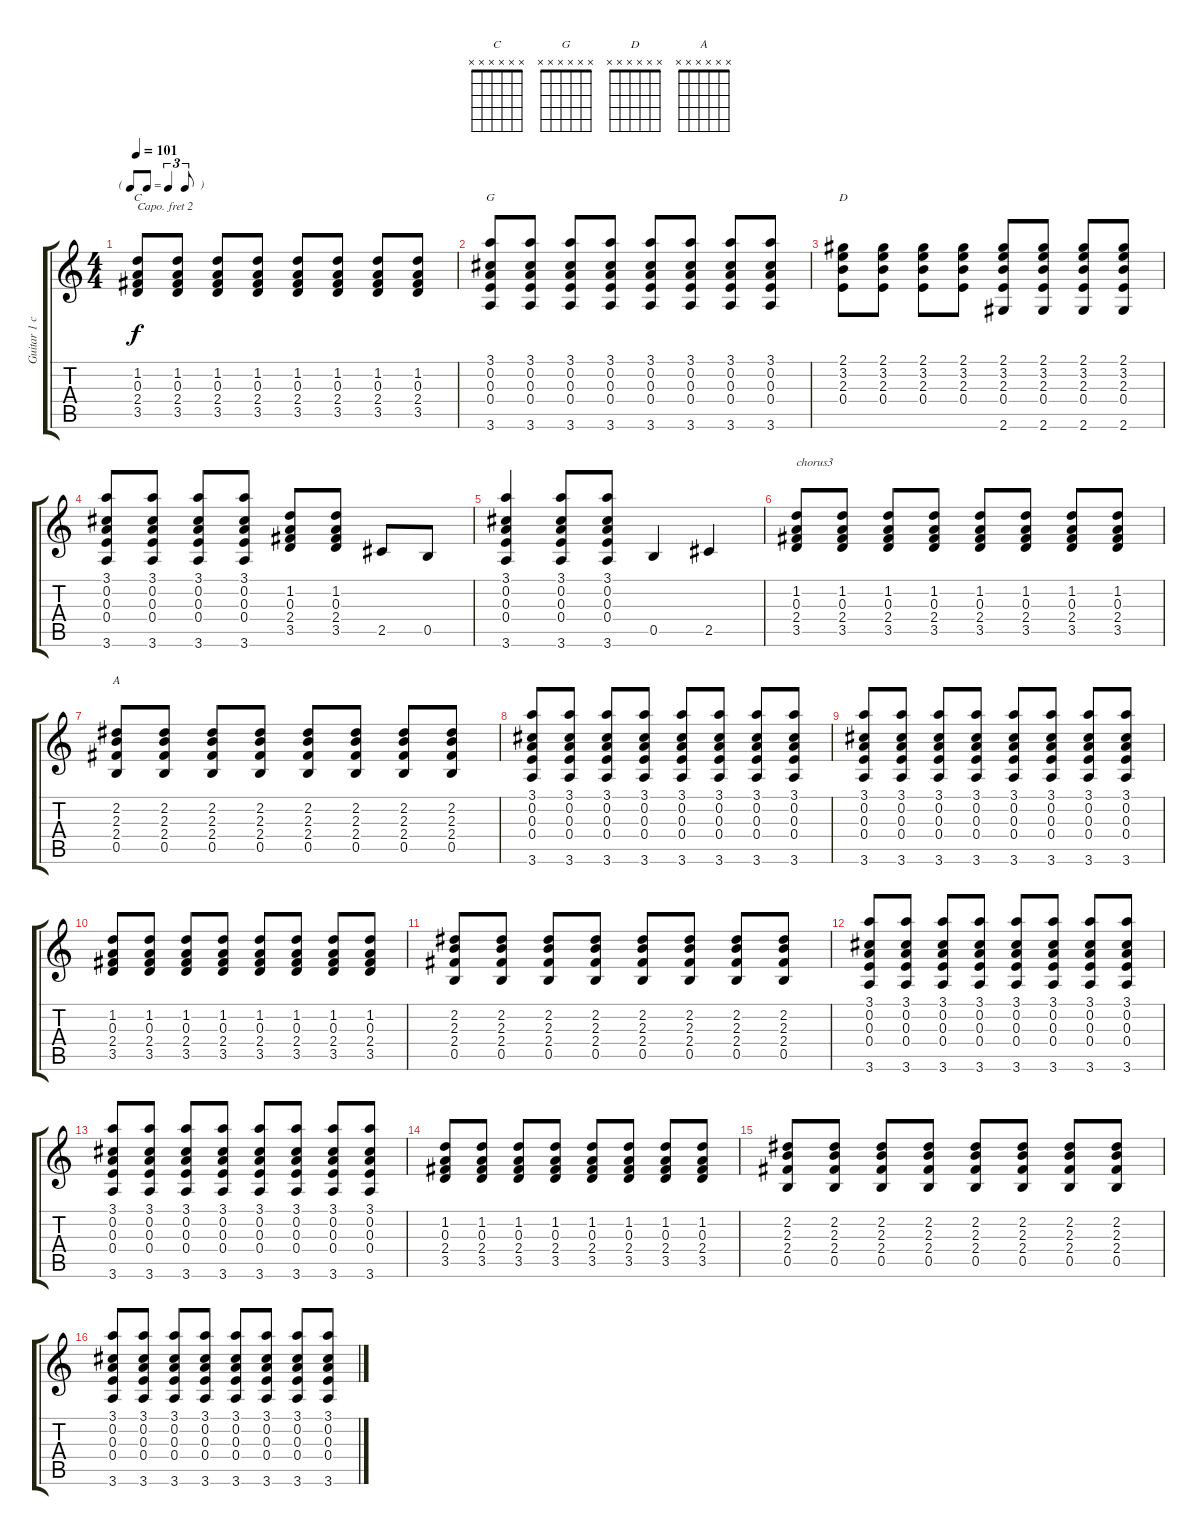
\track ("Guitar 1 capo 2" "Guitar 1 c") {instrument acousticguitarsteel}
\staff {score tabs}
\capo 2
\tuning (E4 B3 G3 D3 A2 E2) {hide}
\chord ("C" x x x x x x) {firstfret 0}
\chord ("G" x x x x x x) {firstfret 0}
\chord ("D" x x x x x x) {firstfret 0}
\chord ("A" x x x x x x) {firstfret 0}
\ts (4 4)
\tf triplet8th
\tempo 101
\clef g2
\ks c
(1.2 0.3 2.4 3.5).8{ch "C" dy f} (1.2 0.3 2.4 3.5).8 (1.2 0.3 2.4 3.5).8 (1.2 0.3 2.4 3.5).8 (1.2 0.3 2.4 3.5).8 (1.2 0.3 2.4 3.5).8 (1.2 0.3 2.4 3.5).8 (1.2 0.3 2.4 3.5).8 |
(3.1 0.2 0.3 0.4 3.6).8{ch "G"} (3.1 0.2 0.3 0.4 3.6).8 (3.1 0.2 0.3 0.4 3.6).8 (3.1 0.2 0.3 0.4 3.6).8 (3.1 0.2 0.3 0.4 3.6).8 (3.1 0.2 0.3 0.4 3.6).8 (3.1 0.2 0.3 0.4 3.6).8 (3.1 0.2 0.3 0.4 3.6).8 |
(2.1 3.2 2.3 0.4).8{ch "D"} (2.1 3.2 2.3 0.4).8 (2.1 3.2 2.3 0.4).8 (2.1 3.2 2.3 0.4).8 (2.1 3.2 2.3 0.4 2.6).8 (2.1 3.2 2.3 0.4 2.6).8 (2.1 3.2 2.3 0.4 2.6).8 (2.1 3.2 2.3 0.4 2.6).8 |
(3.1 0.2 0.3 0.4 3.6).8 (3.1 0.2 0.3 0.4 3.6).8 (3.1 0.2 0.3 0.4 3.6).8 (3.1 0.2 0.3 0.4 3.6).8 (1.2 0.3 2.4 3.5).8 (1.2 0.3 2.4 3.5).8 2.5.8 0.5.8 |
(3.1 0.2 0.3 0.4 3.6).4 (3.1 0.2 0.3 0.4 3.6).8 (3.1 0.2 0.3 0.4 3.6).8 0.5.4 2.5.4 |
(1.2 0.3 2.4 3.5).8{txt "chorus3"} (1.2 0.3 2.4 3.5).8 (1.2 0.3 2.4 3.5).8 (1.2 0.3 2.4 3.5).8 (1.2 0.3 2.4 3.5).8 (1.2 0.3 2.4 3.5).8 (1.2 0.3 2.4 3.5).8 (1.2 0.3 2.4 3.5).8 |
(2.2 2.3 2.4 0.5).8{ch "A"} (2.2 2.3 2.4 0.5).8 (2.2 2.3 2.4 0.5).8 (2.2 2.3 2.4 0.5).8 (2.2 2.3 2.4 0.5).8 (2.2 2.3 2.4 0.5).8 (2.2 2.3 2.4 0.5).8 (2.2 2.3 2.4 0.5).8 |
(3.1 0.2 0.3 0.4 3.6).8 (3.1 0.2 0.3 0.4 3.6).8 (3.1 0.2 0.3 0.4 3.6).8 (3.1 0.2 0.3 0.4 3.6).8 (3.1 0.2 0.3 0.4 3.6).8 (3.1 0.2 0.3 0.4 3.6).8 (3.1 0.2 0.3 0.4 3.6).8 (3.1 0.2 0.3 0.4 3.6).8 |
(3.1 0.2 0.3 0.4 3.6).8 (3.1 0.2 0.3 0.4 3.6).8 (3.1 0.2 0.3 0.4 3.6).8 (3.1 0.2 0.3 0.4 3.6).8 (3.1 0.2 0.3 0.4 3.6).8 (3.1 0.2 0.3 0.4 3.6).8 (3.1 0.2 0.3 0.4 3.6).8 (3.1 0.2 0.3 0.4 3.6).8 |
(1.2 0.3 2.4 3.5).8 (1.2 0.3 2.4 3.5).8 (1.2 0.3 2.4 3.5).8 (1.2 0.3 2.4 3.5).8 (1.2 0.3 2.4 3.5).8 (1.2 0.3 2.4 3.5).8 (1.2 0.3 2.4 3.5).8 (1.2 0.3 2.4 3.5).8 |
(2.2 2.3 2.4 0.5).8 (2.2 2.3 2.4 0.5).8 (2.2 2.3 2.4 0.5).8 (2.2 2.3 2.4 0.5).8 (2.2 2.3 2.4 0.5).8 (2.2 2.3 2.4 0.5).8 (2.2 2.3 2.4 0.5).8 (2.2 2.3 2.4 0.5).8 |
(3.1 0.2 0.3 0.4 3.6).8 (3.1 0.2 0.3 0.4 3.6).8 (3.1 0.2 0.3 0.4 3.6).8 (3.1 0.2 0.3 0.4 3.6).8 (3.1 0.2 0.3 0.4 3.6).8 (3.1 0.2 0.3 0.4 3.6).8 (3.1 0.2 0.3 0.4 3.6).8 (3.1 0.2 0.3 0.4 3.6).8 |
(3.1 0.2 0.3 0.4 3.6).8 (3.1 0.2 0.3 0.4 3.6).8 (3.1 0.2 0.3 0.4 3.6).8 (3.1 0.2 0.3 0.4 3.6).8 (3.1 0.2 0.3 0.4 3.6).8 (3.1 0.2 0.3 0.4 3.6).8 (3.1 0.2 0.3 0.4 3.6).8 (3.1 0.2 0.3 0.4 3.6).8 |
(1.2 0.3 2.4 3.5).8 (1.2 0.3 2.4 3.5).8 (1.2 0.3 2.4 3.5).8 (1.2 0.3 2.4 3.5).8 (1.2 0.3 2.4 3.5).8 (1.2 0.3 2.4 3.5).8 (1.2 0.3 2.4 3.5).8 (1.2 0.3 2.4 3.5).8 |
(2.2 2.3 2.4 0.5).8 (2.2 2.3 2.4 0.5).8 (2.2 2.3 2.4 0.5).8 (2.2 2.3 2.4 0.5).8 (2.2 2.3 2.4 0.5).8 (2.2 2.3 2.4 0.5).8 (2.2 2.3 2.4 0.5).8 (2.2 2.3 2.4 0.5).8 |
(3.1 0.2 0.3 0.4 3.6).8 (3.1 0.2 0.3 0.4 3.6).8 (3.1 0.2 0.3 0.4 3.6).8 (3.1 0.2 0.3 0.4 3.6).8 (3.1 0.2 0.3 0.4 3.6).8 (3.1 0.2 0.3 0.4 3.6).8 (3.1 0.2 0.3 0.4 3.6).8 (3.1 0.2 0.3 0.4 3.6).8
